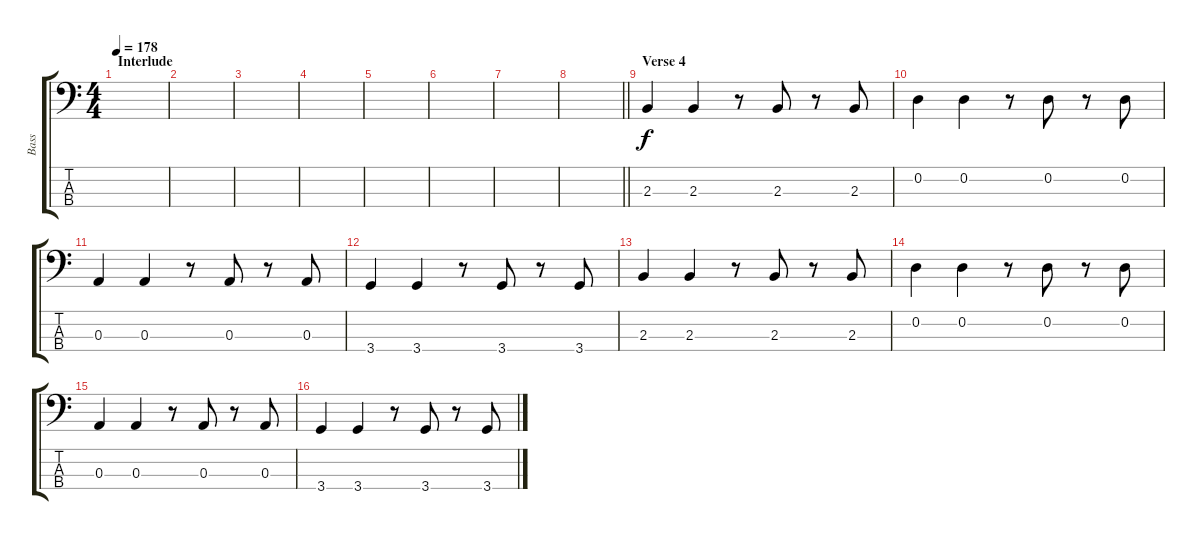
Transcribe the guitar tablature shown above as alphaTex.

\track ("Bass" "Bass") {instrument electricbassfinger}
\staff {score tabs}
\tuning (G2 D2 A1 E1) {hide}
\ts (4 4)
\section ("" "Interlude")
\tempo 178
\clef f4
\ks c
|
|
|
|
|
|
|
\barLineRight lightlight
|
\section ("" "Verse 4")
2.3.4 2.3.4 r.8 2.3.8 r.8 2.3.8 |
0.2.4 0.2.4 r.8 0.2.8 r.8 0.2.8 |
0.3.4 0.3.4 r.8 0.3.8 r.8 0.3.8 |
3.4.4 3.4.4 r.8 3.4.8 r.8 3.4.8 |
2.3.4 2.3.4 r.8 2.3.8 r.8 2.3.8 |
0.2.4 0.2.4 r.8 0.2.8 r.8 0.2.8 |
0.3.4 0.3.4 r.8 0.3.8 r.8 0.3.8 |
3.4.4 3.4.4 r.8 3.4.8 r.8 3.4.8
